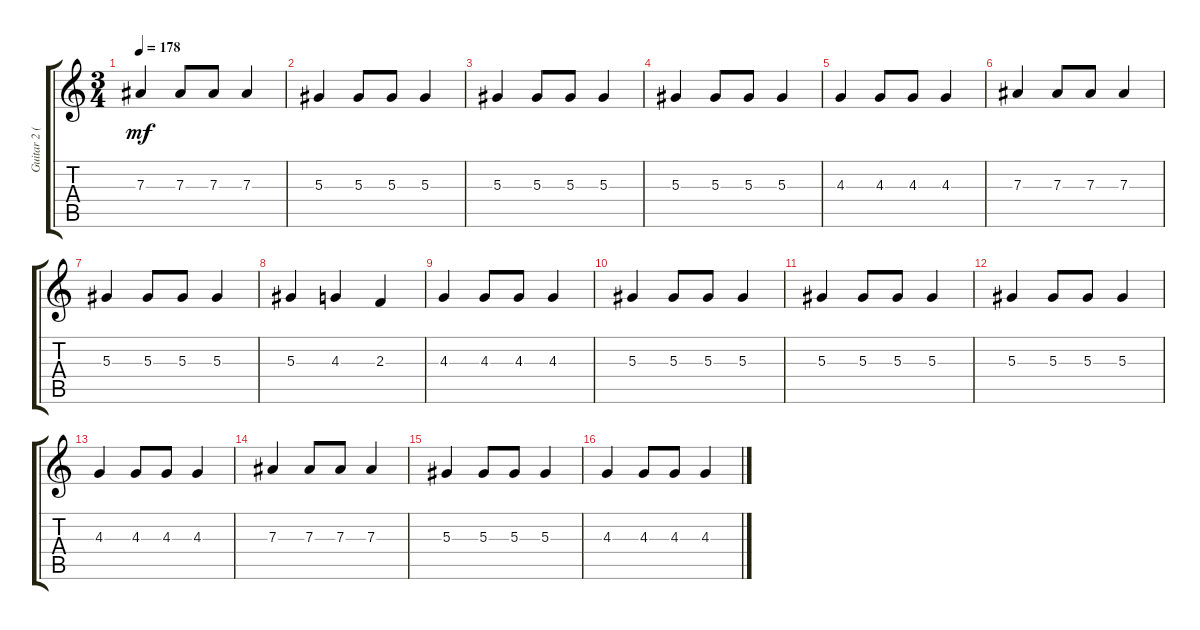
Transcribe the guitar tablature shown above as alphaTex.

\track ("Guitar 2 (Lead)" "Guitar 2 (") {instrument distortionguitar}
\staff {score tabs}
\tuning (C4 G3 Eb3 Bb2 F2 C2) {hide}
\ts (3 4)
\tempo 178
\clef g2
\ks c
7.3.4{dy mf} 7.3.8 7.3.8 7.3.4 |
5.3.4 5.3.8 5.3.8 5.3.4 |
5.3.4 5.3.8 5.3.8 5.3.4 |
5.3.4 5.3.8 5.3.8 5.3.4 |
4.3.4 4.3.8 4.3.8 4.3.4 |
7.3.4 7.3.8 7.3.8 7.3.4 |
5.3.4 5.3.8 5.3.8 5.3.4 |
5.3.4 4.3.4 2.3.4 |
4.3.4 4.3.8 4.3.8 4.3.4 |
5.3.4 5.3.8 5.3.8 5.3.4 |
5.3.4 5.3.8 5.3.8 5.3.4 |
5.3.4 5.3.8 5.3.8 5.3.4 |
4.3.4 4.3.8 4.3.8 4.3.4 |
7.3.4 7.3.8 7.3.8 7.3.4 |
5.3.4 5.3.8 5.3.8 5.3.4 |
4.3.4 4.3.8 4.3.8 4.3.4
